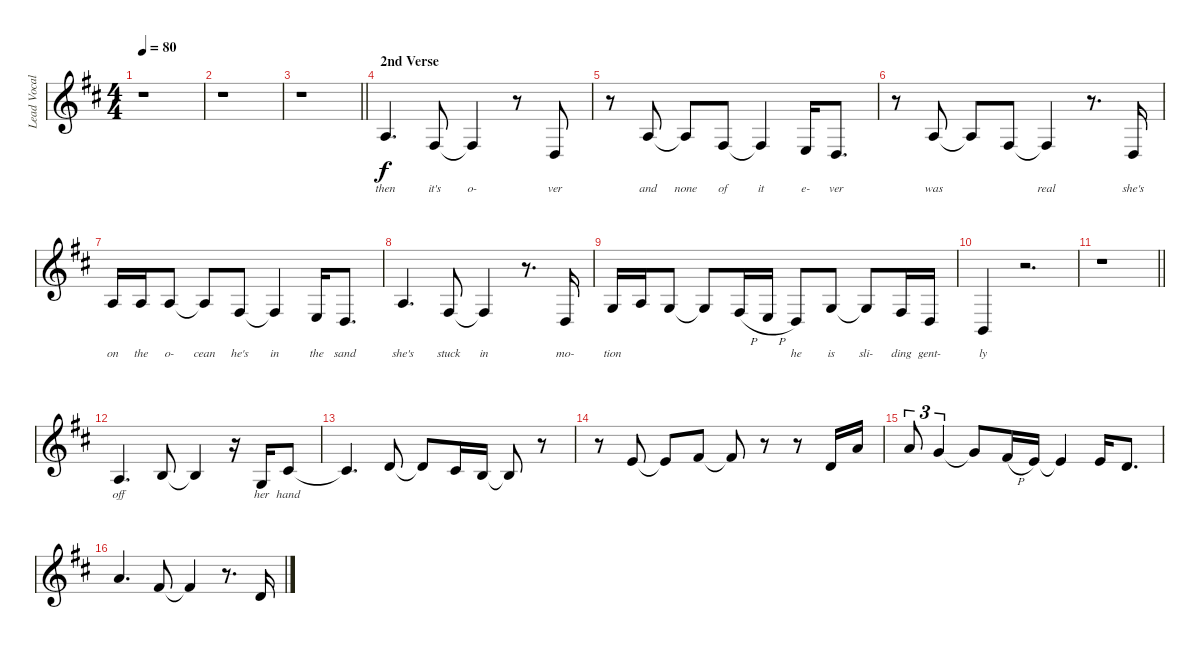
\track ("Lead Vocal" "Lead Vocal") {instrument flute}
\staff {score}
\tuning (E4 B3 G3 D3 A2 E2) {hide}
\ts (4 4)
\tempo 80
\clef g2
\ks d
r.1{dy f} |
r.1 |
\barLineRight lightlight
r.1 |
\section ("" "2nd Verse")
2.3.4{d lyrics (0 "then") lyrics (1 "") lyrics (2 "") lyrics (3 "") lyrics (4 "")} 4.4.8{lyrics (0 "it's") lyrics (1 "") lyrics (2 "") lyrics (3 "") lyrics (4 "")} 4.4{t}.4{lyrics (0 "o-") lyrics (1 "") lyrics (2 "") lyrics (3 "") lyrics (4 "")} r.8 0.4.8{lyrics (0 "ver") lyrics (1 "") lyrics (2 "") lyrics (3 "") lyrics (4 "")} |
r.8 2.3.8{lyrics (0 "and") lyrics (1 "") lyrics (2 "") lyrics (3 "") lyrics (4 "")} 2.3{t}.8{lyrics (0 "none") lyrics (1 "") lyrics (2 "") lyrics (3 "") lyrics (4 "")} 4.4.8{lyrics (0 "of") lyrics (1 "") lyrics (2 "") lyrics (3 "") lyrics (4 "")} 4.4{t}.4{lyrics (0 "it") lyrics (1 "") lyrics (2 "") lyrics (3 "") lyrics (4 "")} 2.4.16{lyrics (0 "e-") lyrics (1 "") lyrics (2 "") lyrics (3 "") lyrics (4 "")} 0.4.8{d lyrics (0 "ver") lyrics (1 "") lyrics (2 "") lyrics (3 "") lyrics (4 "")} |
r.8 2.3.8{lyrics (0 "was") lyrics (1 "") lyrics (2 "") lyrics (3 "") lyrics (4 "")} 2.3{t}.8{lyrics (0 "") lyrics (1 "") lyrics (2 "") lyrics (3 "") lyrics (4 "")} 4.4.8{lyrics (0 "") lyrics (1 "") lyrics (2 "") lyrics (3 "") lyrics (4 "")} 4.4{t}.4{lyrics (0 "real") lyrics (1 "") lyrics (2 "") lyrics (3 "") lyrics (4 "")} r.8{d} 0.4.16{lyrics (0 "she's") lyrics (1 "") lyrics (2 "") lyrics (3 "") lyrics (4 "")} |
2.3.16{lyrics (0 "on") lyrics (1 "") lyrics (2 "") lyrics (3 "") lyrics (4 "")} 2.3.16{lyrics (0 "the") lyrics (1 "") lyrics (2 "") lyrics (3 "") lyrics (4 "")} 2.3.8{lyrics (0 "o-") lyrics (1 "") lyrics (2 "") lyrics (3 "") lyrics (4 "")} 2.3{t}.8{lyrics (0 "cean") lyrics (1 "") lyrics (2 "") lyrics (3 "") lyrics (4 "")} 4.4.8{lyrics (0 "he's") lyrics (1 "") lyrics (2 "") lyrics (3 "") lyrics (4 "")} 4.4{t}.4{lyrics (0 "in") lyrics (1 "") lyrics (2 "") lyrics (3 "") lyrics (4 "")} 2.4.16{lyrics (0 "the") lyrics (1 "") lyrics (2 "") lyrics (3 "") lyrics (4 "")} 0.4.8{d lyrics (0 "sand") lyrics (1 "") lyrics (2 "") lyrics (3 "") lyrics (4 "")} |
2.3.4{d lyrics (0 "she's") lyrics (1 "") lyrics (2 "") lyrics (3 "") lyrics (4 "")} 4.4.8{lyrics (0 "stuck") lyrics (1 "") lyrics (2 "") lyrics (3 "") lyrics (4 "")} 4.4{t}.4{lyrics (0 "in") lyrics (1 "") lyrics (2 "") lyrics (3 "") lyrics (4 "")} r.8{d} 0.4.16{lyrics (0 "mo-") lyrics (1 "") lyrics (2 "") lyrics (3 "") lyrics (4 "")} |
0.3.16{lyrics (0 "tion") lyrics (1 "") lyrics (2 "") lyrics (3 "") lyrics (4 "")} 2.3.16{lyrics (0 "") lyrics (1 "") lyrics (2 "") lyrics (3 "") lyrics (4 "")} 0.3.8{lyrics (0 "") lyrics (1 "") lyrics (2 "") lyrics (3 "") lyrics (4 "")} 0.3{t}.8{lyrics (0 "") lyrics (1 "") lyrics (2 "") lyrics (3 "") lyrics (4 "")} 4.4{h}.16{lyrics (0 "") lyrics (1 "") lyrics (2 "") lyrics (3 "") lyrics (4 "")} 2.4{h}.16{lyrics (0 "") lyrics (1 "") lyrics (2 "") lyrics (3 "") lyrics (4 "")} 0.4.8{lyrics (0 "he") lyrics (1 "") lyrics (2 "") lyrics (3 "") lyrics (4 "")} 5.4.8{lyrics (0 "is") lyrics (1 "") lyrics (2 "") lyrics (3 "") lyrics (4 "")} 5.4{t}.8{lyrics (0 "sli-") lyrics (1 "") lyrics (2 "") lyrics (3 "") lyrics (4 "")} 4.4.16{lyrics (0 "ding") lyrics (1 "") lyrics (2 "") lyrics (3 "") lyrics (4 "")} 5.5.16{lyrics (0 "gent-") lyrics (1 "") lyrics (2 "") lyrics (3 "") lyrics (4 "")} |
2.5.4{lyrics (0 "ly") lyrics (1 "") lyrics (2 "") lyrics (3 "") lyrics (4 "")} r.2{d} |
\barLineRight lightlight
r.1 |
2.3.4{d lyrics (0 "off") lyrics (1 "") lyrics (2 "") lyrics (3 "") lyrics (4 "")} 4.3.8{lyrics (0 "") lyrics (1 "") lyrics (2 "") lyrics (3 "") lyrics (4 "")} 4.3{t}.4{lyrics (0 "") lyrics (1 "") lyrics (2 "") lyrics (3 "") lyrics (4 "")} r.16 5.4.16{lyrics (0 "her") lyrics (1 "") lyrics (2 "") lyrics (3 "") lyrics (4 "")} 2.2.8{lyrics (0 "hand") lyrics (1 "") lyrics (2 "") lyrics (3 "") lyrics (4 "")} |
2.2{t}.4{d} 3.2.8 3.2{t}.8 2.2.16 0.2.16 0.2{t}.8 r.8 |
r.8 0.1.8 0.1{t}.8 2.1.8 2.1{t}.8 r.8 r.8 3.2.16 5.1.16 |
5.1.8{tu (3 2)} 3.1.4{tu (3 2)} 3.1{t}.8 2.1{h}.16 0.1.16 0.1{t}.4 0.1.16 3.2.8{d} |
5.1.4{d} 2.1.8 2.1{t}.4 r.8{d} 3.2.16
